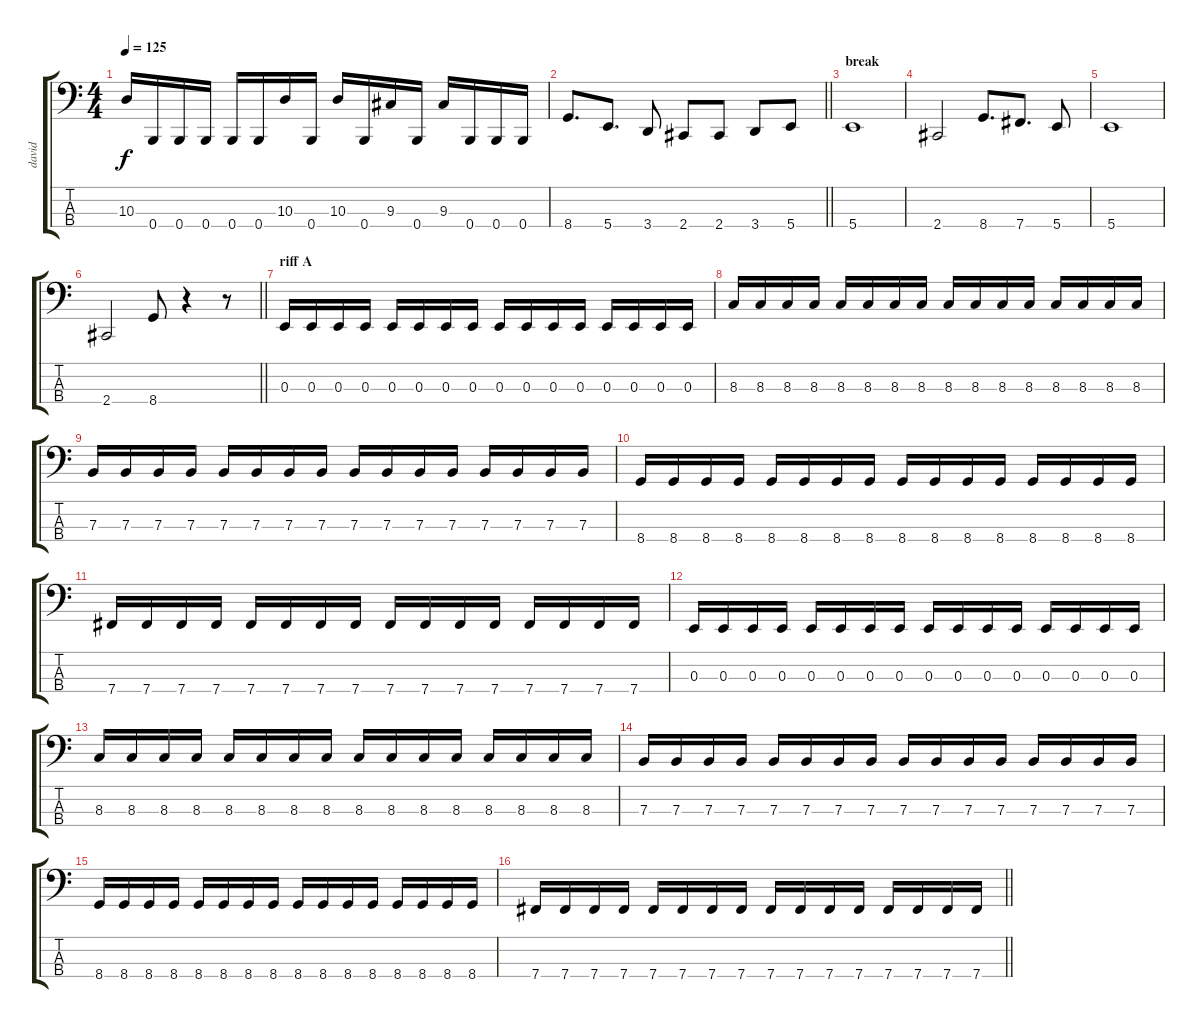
\track ("david" "david") {instrument electricbassfinger}
\staff {score tabs}
\tuning (D2 A1 E1 B0) {hide}
\ts (4 4)
\tempo 125
\clef f4
\ks c
10.3.16{dy f} 0.4.16 0.4.16 0.4.16 0.4.16 0.4.16 10.3.16 0.4.16 10.3.16 0.4.16 9.3.16 0.4.16 9.3.16 0.4.16 0.4.16 0.4.16 |
\barLineRight lightlight
8.4.8{d} 5.4.8{d} 3.4.8 2.4.8 2.4.8 3.4.8 5.4.8 |
\section ("" "break")
5.4.1 |
2.4.2 8.4.8{d} 7.4.8{d} 5.4.8 |
5.4.1 |
\barLineRight lightlight
2.4.2 8.4.8 r.4 r.8 |
\section ("" "riff A")
0.3.16 0.3.16 0.3.16 0.3.16 0.3.16 0.3.16 0.3.16 0.3.16 0.3.16 0.3.16 0.3.16 0.3.16 0.3.16 0.3.16 0.3.16 0.3.16 |
8.3.16 8.3.16 8.3.16 8.3.16 8.3.16 8.3.16 8.3.16 8.3.16 8.3.16 8.3.16 8.3.16 8.3.16 8.3.16 8.3.16 8.3.16 8.3.16 |
7.3.16 7.3.16 7.3.16 7.3.16 7.3.16 7.3.16 7.3.16 7.3.16 7.3.16 7.3.16 7.3.16 7.3.16 7.3.16 7.3.16 7.3.16 7.3.16 |
8.4.16 8.4.16 8.4.16 8.4.16 8.4.16 8.4.16 8.4.16 8.4.16 8.4.16 8.4.16 8.4.16 8.4.16 8.4.16 8.4.16 8.4.16 8.4.16 |
7.4.16 7.4.16 7.4.16 7.4.16 7.4.16 7.4.16 7.4.16 7.4.16 7.4.16 7.4.16 7.4.16 7.4.16 7.4.16 7.4.16 7.4.16 7.4.16 |
0.3.16 0.3.16 0.3.16 0.3.16 0.3.16 0.3.16 0.3.16 0.3.16 0.3.16 0.3.16 0.3.16 0.3.16 0.3.16 0.3.16 0.3.16 0.3.16 |
8.3.16 8.3.16 8.3.16 8.3.16 8.3.16 8.3.16 8.3.16 8.3.16 8.3.16 8.3.16 8.3.16 8.3.16 8.3.16 8.3.16 8.3.16 8.3.16 |
7.3.16 7.3.16 7.3.16 7.3.16 7.3.16 7.3.16 7.3.16 7.3.16 7.3.16 7.3.16 7.3.16 7.3.16 7.3.16 7.3.16 7.3.16 7.3.16 |
8.4.16 8.4.16 8.4.16 8.4.16 8.4.16 8.4.16 8.4.16 8.4.16 8.4.16 8.4.16 8.4.16 8.4.16 8.4.16 8.4.16 8.4.16 8.4.16 |
\barLineRight lightlight
7.4.16 7.4.16 7.4.16 7.4.16 7.4.16 7.4.16 7.4.16 7.4.16 7.4.16 7.4.16 7.4.16 7.4.16 7.4.16 7.4.16 7.4.16 7.4.16
